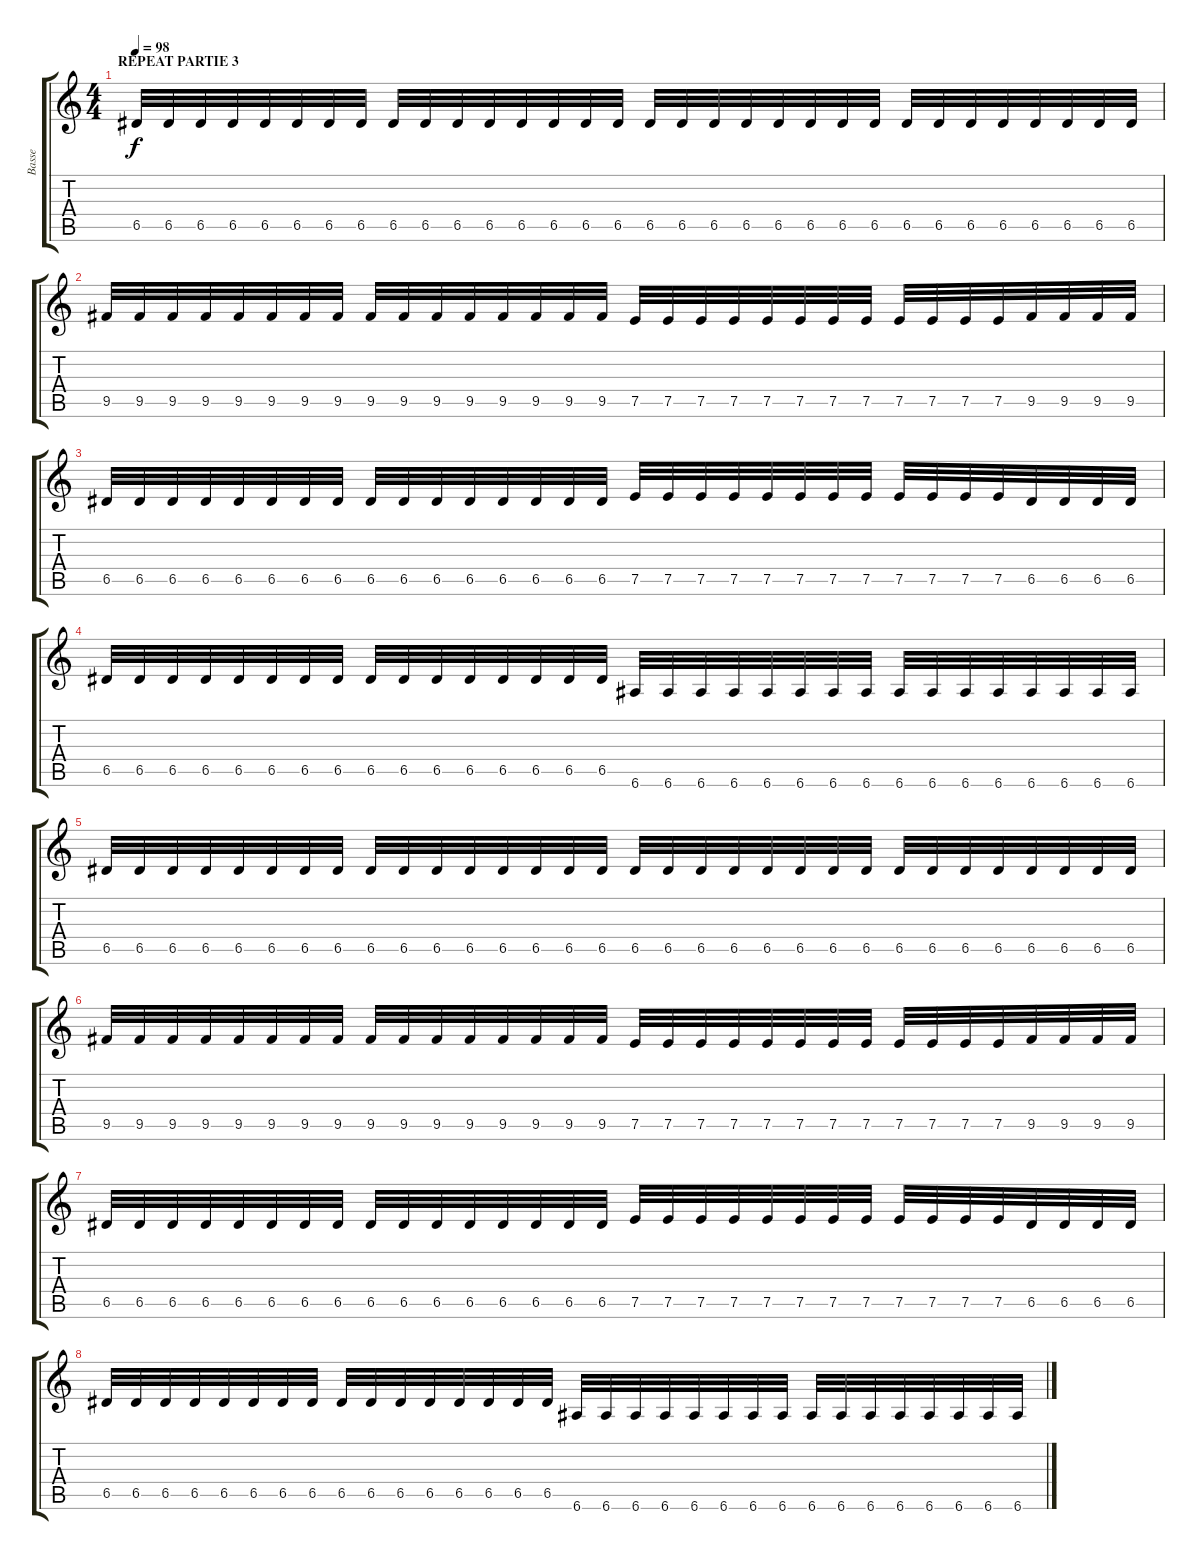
\track ("Basse" "Basse") {instrument electricbasspick}
\staff {score tabs}
\tuning (E4 B3 G3 D3 A2 E2) {hide}
\ts (4 4)
\section ("" "REPEAT PARTIE 3")
\tempo 98
\clef g2
\ks c
6.5.32{dy f} 6.5.32 6.5.32 6.5.32 6.5.32 6.5.32 6.5.32 6.5.32 6.5.32 6.5.32 6.5.32 6.5.32 6.5.32 6.5.32 6.5.32 6.5.32 6.5.32 6.5.32 6.5.32 6.5.32 6.5.32 6.5.32 6.5.32 6.5.32 6.5.32 6.5.32 6.5.32 6.5.32 6.5.32 6.5.32 6.5.32 6.5.32 |
9.5.32 9.5.32 9.5.32 9.5.32 9.5.32 9.5.32 9.5.32 9.5.32 9.5.32 9.5.32 9.5.32 9.5.32 9.5.32 9.5.32 9.5.32 9.5.32 7.5.32 7.5.32 7.5.32 7.5.32 7.5.32 7.5.32 7.5.32 7.5.32 7.5.32 7.5.32 7.5.32 7.5.32 9.5.32 9.5.32 9.5.32 9.5.32 |
6.5.32 6.5.32 6.5.32 6.5.32 6.5.32 6.5.32 6.5.32 6.5.32 6.5.32 6.5.32 6.5.32 6.5.32 6.5.32 6.5.32 6.5.32 6.5.32 7.5.32 7.5.32 7.5.32 7.5.32 7.5.32 7.5.32 7.5.32 7.5.32 7.5.32 7.5.32 7.5.32 7.5.32 6.5.32 6.5.32 6.5.32 6.5.32 |
6.5.32 6.5.32 6.5.32 6.5.32 6.5.32 6.5.32 6.5.32 6.5.32 6.5.32 6.5.32 6.5.32 6.5.32 6.5.32 6.5.32 6.5.32 6.5.32 6.6.32 6.6.32 6.6.32 6.6.32 6.6.32 6.6.32 6.6.32 6.6.32 6.6.32 6.6.32 6.6.32 6.6.32 6.6.32 6.6.32 6.6.32 6.6.32 |
6.5.32 6.5.32 6.5.32 6.5.32 6.5.32 6.5.32 6.5.32 6.5.32 6.5.32 6.5.32 6.5.32 6.5.32 6.5.32 6.5.32 6.5.32 6.5.32 6.5.32 6.5.32 6.5.32 6.5.32 6.5.32 6.5.32 6.5.32 6.5.32 6.5.32 6.5.32 6.5.32 6.5.32 6.5.32 6.5.32 6.5.32 6.5.32 |
9.5.32 9.5.32 9.5.32 9.5.32 9.5.32 9.5.32 9.5.32 9.5.32 9.5.32 9.5.32 9.5.32 9.5.32 9.5.32 9.5.32 9.5.32 9.5.32 7.5.32 7.5.32 7.5.32 7.5.32 7.5.32 7.5.32 7.5.32 7.5.32 7.5.32 7.5.32 7.5.32 7.5.32 9.5.32 9.5.32 9.5.32 9.5.32 |
6.5.32 6.5.32 6.5.32 6.5.32 6.5.32 6.5.32 6.5.32 6.5.32 6.5.32 6.5.32 6.5.32 6.5.32 6.5.32 6.5.32 6.5.32 6.5.32 7.5.32 7.5.32 7.5.32 7.5.32 7.5.32 7.5.32 7.5.32 7.5.32 7.5.32 7.5.32 7.5.32 7.5.32 6.5.32 6.5.32 6.5.32 6.5.32 |
6.5.32 6.5.32 6.5.32 6.5.32 6.5.32 6.5.32 6.5.32 6.5.32 6.5.32 6.5.32 6.5.32 6.5.32 6.5.32 6.5.32 6.5.32 6.5.32 6.6.32 6.6.32 6.6.32 6.6.32 6.6.32 6.6.32 6.6.32 6.6.32 6.6.32 6.6.32 6.6.32 6.6.32 6.6.32 6.6.32 6.6.32 6.6.32
